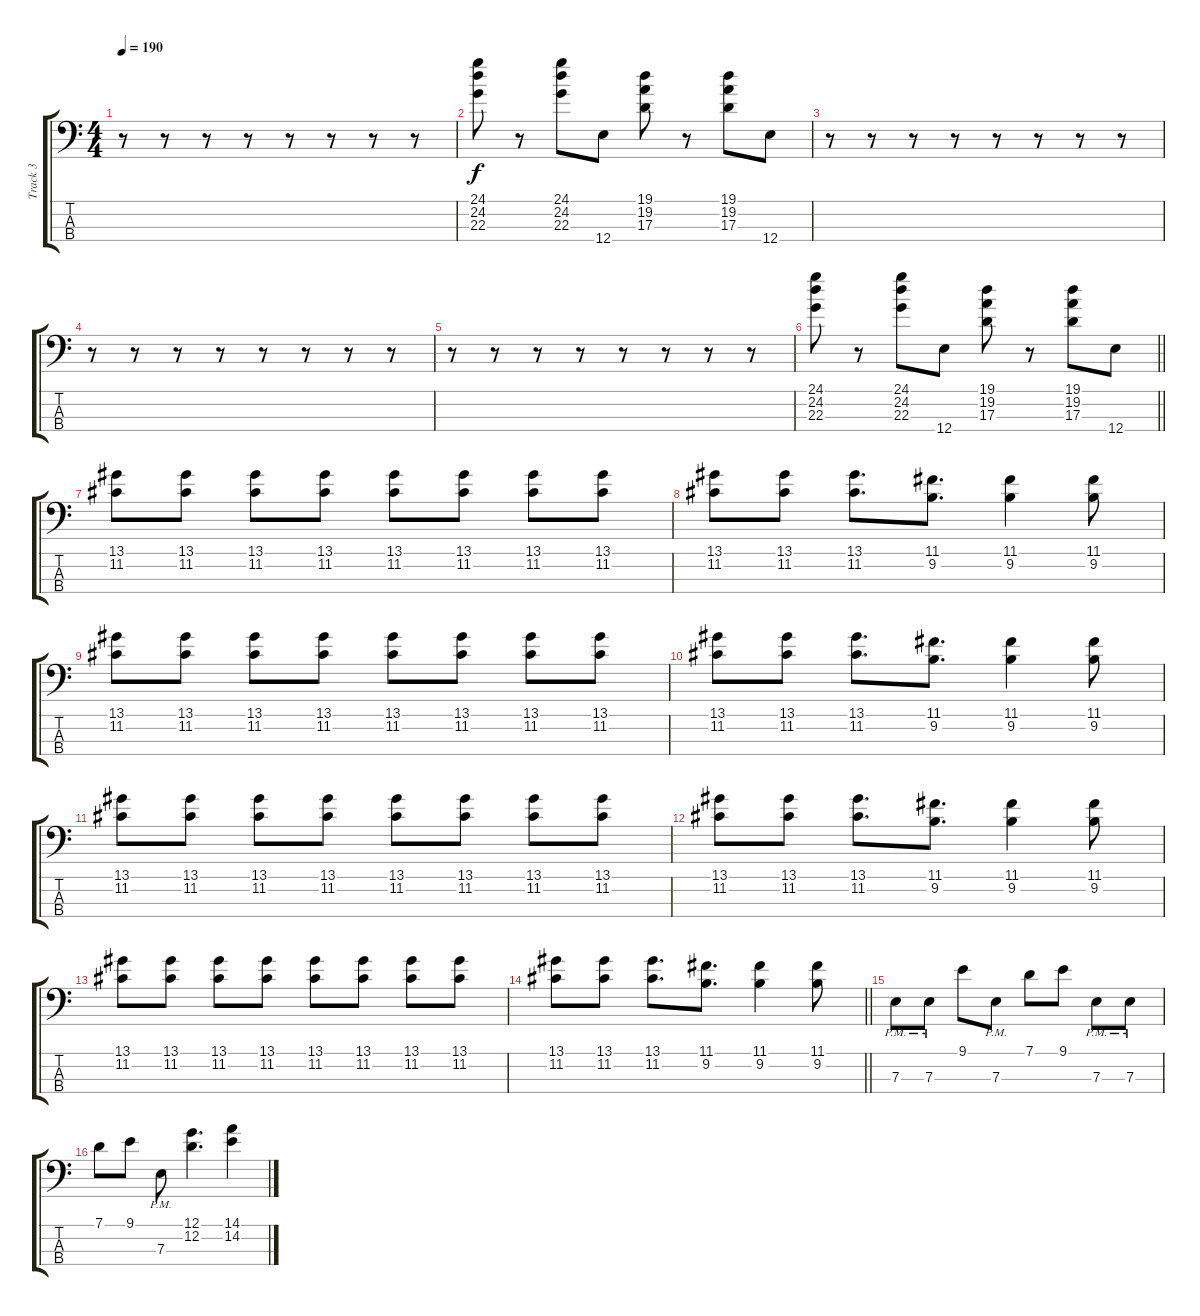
\track ("Track 3" "Track 3") {instrument electricbassfinger}
\staff {score tabs}
\tuning (G2 D2 A1 E1) {hide}
\ts (4 4)
\tempo 190
\clef f4
\ks c
r.8{dy f} r.8 r.8 r.8 r.8 r.8 r.8 r.8 |
(24.1 24.2 22.3).8 r.8 (24.1 24.2 22.3).8 12.4.8 (19.1 19.2 17.3).8 r.8 (19.1 19.2 17.3).8 12.4.8 |
r.8 r.8 r.8 r.8 r.8 r.8 r.8 r.8 |
r.8 r.8 r.8 r.8 r.8 r.8 r.8 r.8 |
r.8 r.8 r.8 r.8 r.8 r.8 r.8 r.8 |
\barLineRight lightlight
(24.1 24.2 22.3).8 r.8 (24.1 24.2 22.3).8 12.4.8 (19.1 19.2 17.3).8 r.8 (19.1 19.2 17.3).8 12.4.8 |
(13.1 11.2).8 (13.1 11.2).8 (13.1 11.2).8 (13.1 11.2).8 (13.1 11.2).8 (13.1 11.2).8 (13.1 11.2).8 (13.1 11.2).8 |
(13.1 11.2).8 (13.1 11.2).8 (13.1 11.2).8{d} (11.1 9.2).8{d} (11.1 9.2).4 (11.1 9.2).8 |
(13.1 11.2).8 (13.1 11.2).8 (13.1 11.2).8 (13.1 11.2).8 (13.1 11.2).8 (13.1 11.2).8 (13.1 11.2).8 (13.1 11.2).8 |
(13.1 11.2).8 (13.1 11.2).8 (13.1 11.2).8{d} (11.1 9.2).8{d} (11.1 9.2).4 (11.1 9.2).8 |
(13.1 11.2).8 (13.1 11.2).8 (13.1 11.2).8 (13.1 11.2).8 (13.1 11.2).8 (13.1 11.2).8 (13.1 11.2).8 (13.1 11.2).8 |
(13.1 11.2).8 (13.1 11.2).8 (13.1 11.2).8{d} (11.1 9.2).8{d} (11.1 9.2).4 (11.1 9.2).8 |
(13.1 11.2).8 (13.1 11.2).8 (13.1 11.2).8 (13.1 11.2).8 (13.1 11.2).8 (13.1 11.2).8 (13.1 11.2).8 (13.1 11.2).8 |
\barLineRight lightlight
(13.1 11.2).8 (13.1 11.2).8 (13.1 11.2).8{d} (11.1 9.2).8{d} (11.1 9.2).4 (11.1 9.2).8 |
7.3{pm}.8 7.3{pm}.8 9.1.8 7.3{pm}.8 7.1.8 9.1.8 7.3{pm}.8 7.3{pm}.8 |
7.1.8 9.1.8 7.3{pm}.8 (12.1 12.2).4{d} (14.1 14.2).4
